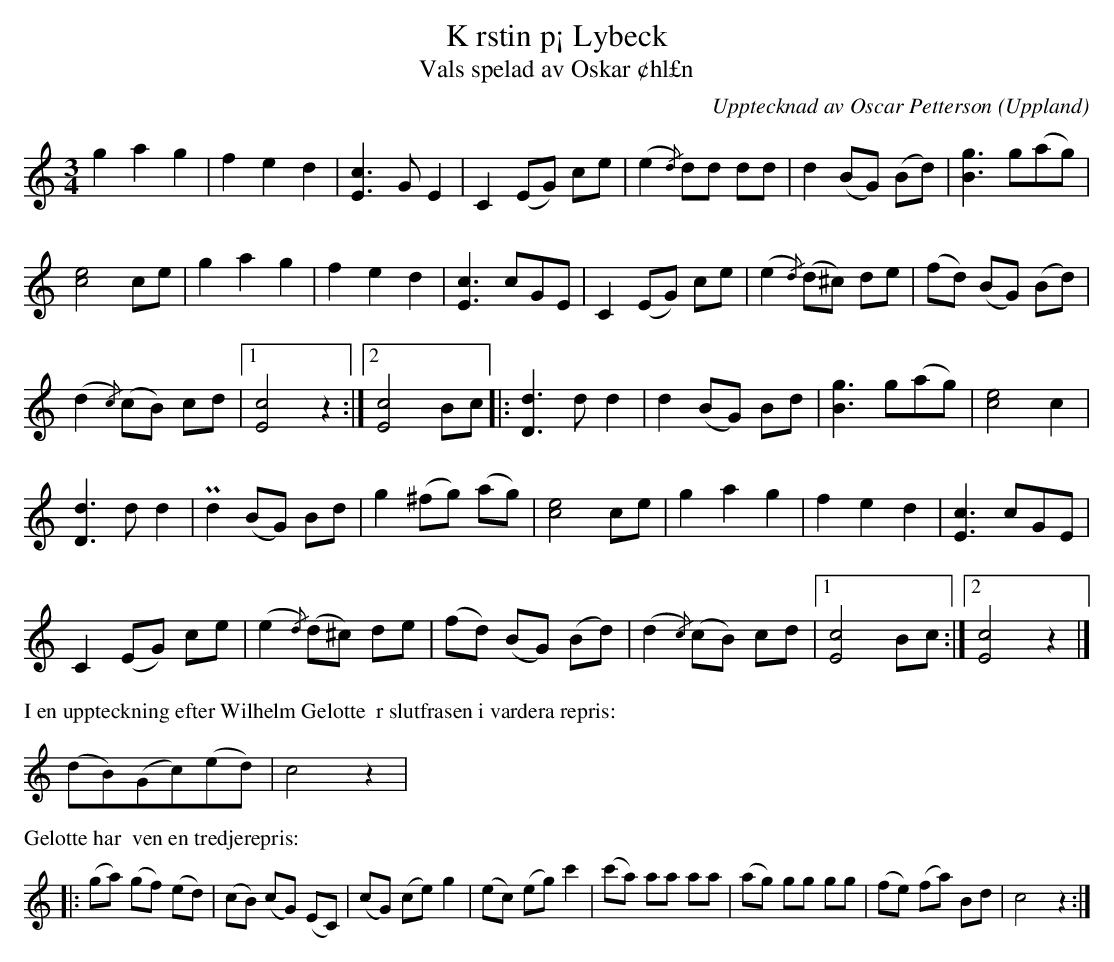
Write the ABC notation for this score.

X:1
T:K rstin p¡ Lybeck
T:Vals spelad av Oskar ¢hl£n
C:Upptecknad av Oscar Petterson
M:3/4
L:1/8
O:Uppland
Q:170
K:C
g2a2g2 | f2e2d2 | [cE]3 GE2 | C2 (EG) ce | (e2{/d}) dd dd | d2 (BG) (Bd) | [gB]3 g(ag) |
[ec]4 ce | g2a2g2 | f2e2d2 | [cE]3 cGE | C2 (EG) ce | (e2{/d}) (d^c) de | (fd) (BG) (Bd) |
(d2{/c}) (cB) cd |1 [cE]4 z2 :|2 [cE]4 Bc |: [dD]3d d2 | d2 (BG) Bd | [gB]3 g(ag) | [ec]4 c2 |
[dD]3d d2 | Pd2 (BG) Bd | g2 (^fg) (ag) | [ec]4 ce | g2a2g2 | f2e2d2 | [cE]3 cGE |
C2 (EG) ce | (e2{/d}) (d^c) de | (fd) (BG) (Bd) | (d2{/c}) (cB) cd |1 [cE]4 Bc :|2 [cE]4 z2 |]
%%text I en uppteckning efter Wilhelm Gelotte  r slutfrasen i vardera repris:
(dB)(Gc)(ed) | c4 z2 |
%%text Gelotte har  ven en tredjerepris:
|: (ga) (gf) (ed) | (cB) (cG) (EC) | (cG) (ce) g2 | (ec) (eg) c'2 | (c'a) aa aa | (ag) gg gg | (fe) (fa) Bd | c4 z2 :|
